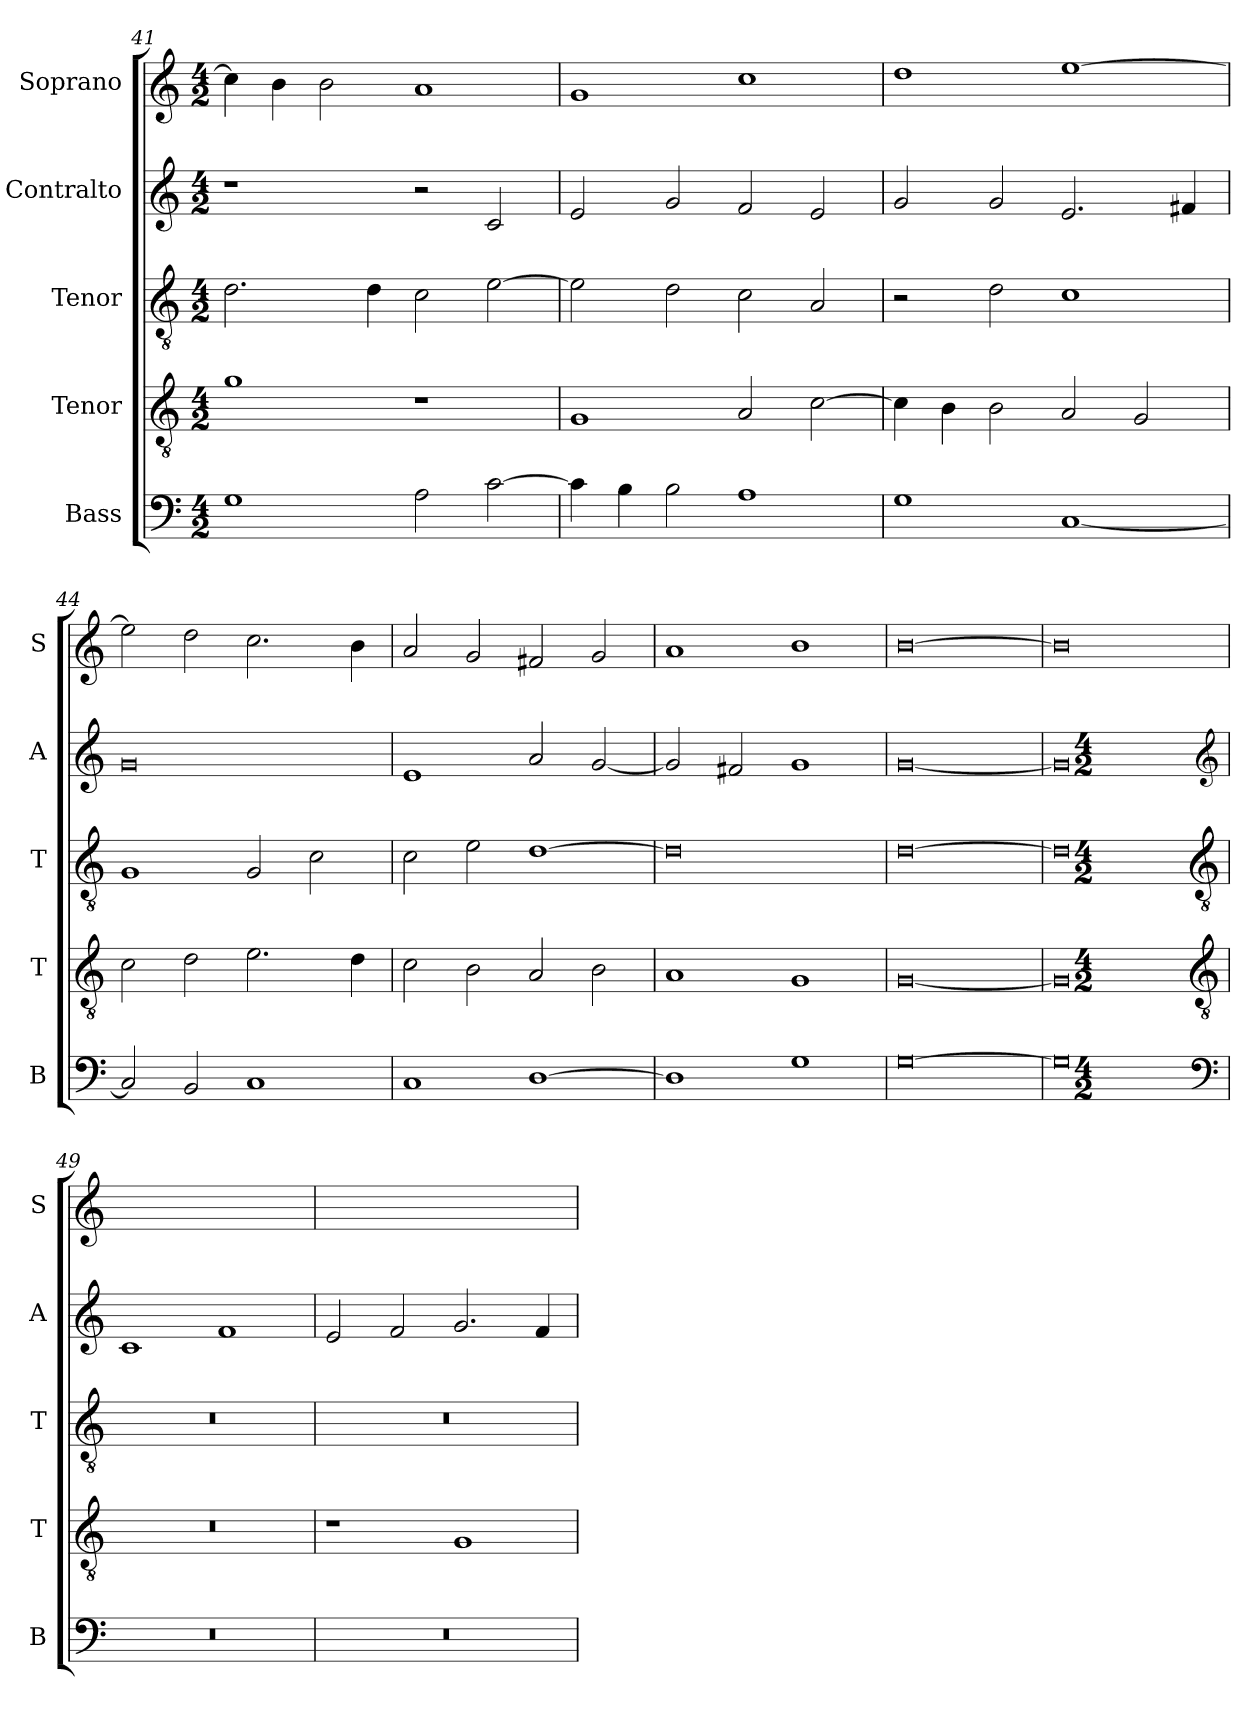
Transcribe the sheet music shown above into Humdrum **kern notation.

**kern	**kern	**kern	**kern	**kern
*part5	*part4	*part3	*part2	*part1
*staff5	*staff4	*staff3	*staff2	*staff1
*I"Bass	*I"Tenor	*I"Tenor	*I"Contralto	*I"Soprano
*I'B	*I'T	*I'T	*I'A	*I'S
*clefF4	*clefGv2	*clefGv2	*clefG2	*clefG2
*k[]	*k[]	*k[]	*k[]	*k[]
*G:mix	*G:mix	*G:mix	*G:mix	*G:mix
*M4/2	*M4/2	*M4/2	*M4/2	*M4/2
=41	=41	=41	=41	=41
1G	1g	2.d	1r	4cc]
.	.	.	.	4b
.	.	.	.	2b
.	.	4d	.	.
2A	1r	2c	2r	1a
[2c	.	[2e	2c	.
=42	=42	=42	=42	=42
4c]	1G	2e]	2e	1g
4B	.	.	.	.
2B	.	2d	2g	.
1A	2A	2c	2f	1cc
.	[2c	2A	2e	.
=43	=43	=43	=43	=43
1G	4c]	2r	2g	1dd
.	4B	.	.	.
.	2B	2d	2g	.
[1C	2A	1c	2.e	[1ee
.	2G	.	.	.
.	.	.	4f#X	.
=44	=44	=44	=44	=44
2C]	2c	1G	0g	2ee]
2BB	2d	.	.	2dd
1C	2.e	2G	.	2.cc
.	.	2c	.	.
.	4d	.	.	4b
=45	=45	=45	=45	=45
1C	2c	2c	1e	2a
.	2B	2e	.	2g
[1D	2A	[1d	2a	2f#X
.	2B	.	[2g	2g
=46	=46	=46	=46	=46
1D]	1A	0d]	2g]	1a
.	.	.	2f#X	.
1G	1G	.	1g	1b
=47	=47	=47	=47	=47
[0G	[0G	[0d	[0g	[0b
=48	=48	=48	=48	=48
0G]	0G]	0d]	0g]	0b]
*clefF4	*clefGv2	*clefGv2	*clefG2	*
*k[]	*k[]	*k[]	*k[]	*
*G:mix	*G:mix	*G:mix	*G:mix	*
*M4/2	*M4/2	*M4/2	*M4/2	*
=49	=49	=49	=49	=49
0r	0r	0r	1c	0ryy
.	.	.	1f	.
=50	=50	=50	=50	=50
0r	1r	0r	2e	0ryy
.	.	.	2f	.
.	1G	.	2.g	.
.	.	.	4f	.
=	=	=	=	=
*-	*-	*-	*-	*-
